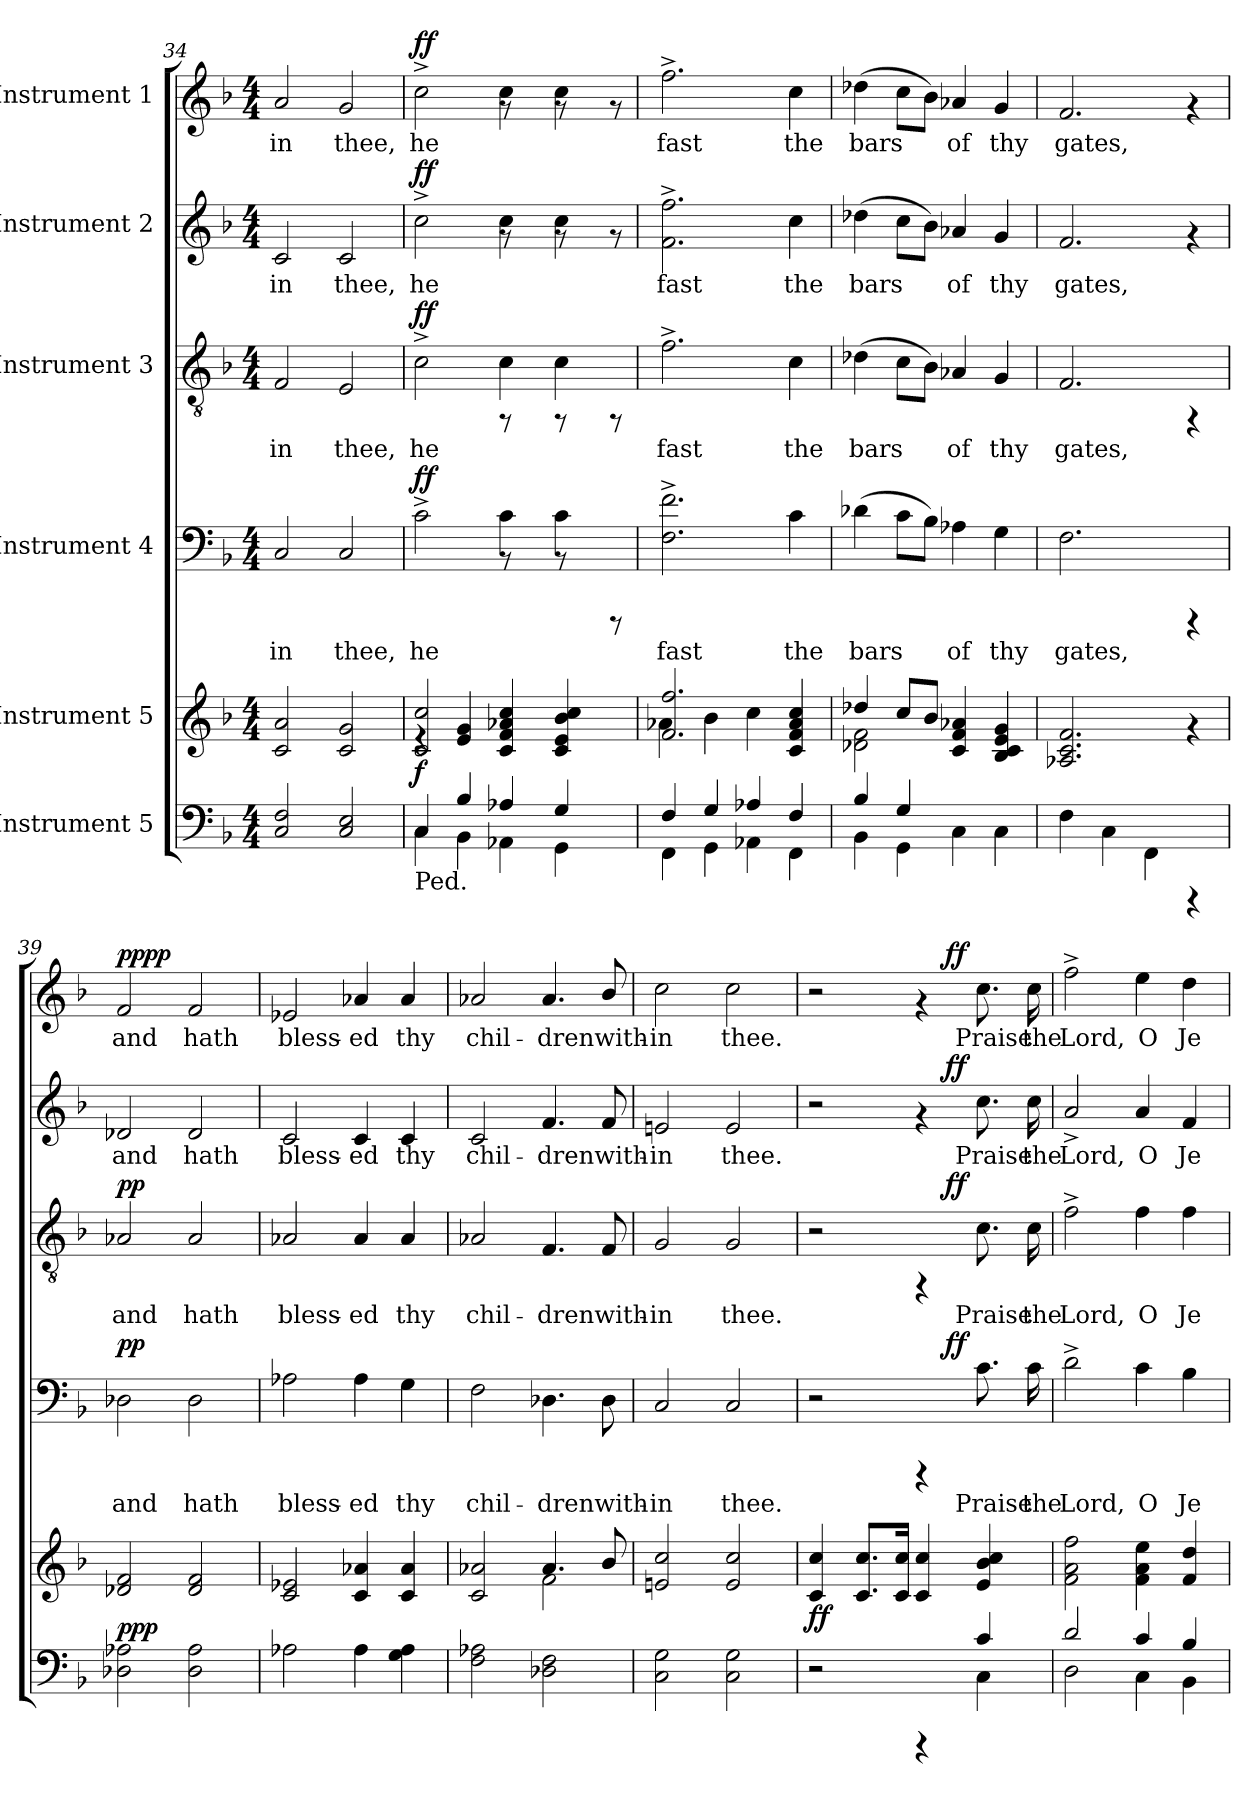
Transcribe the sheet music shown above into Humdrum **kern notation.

**kern	**dynam	**kern	**dynam	**kern	**text	**dynam	**kern	**text	**dynam	**kern	**text	**dynam	**kern	**text	**dynam
*part6	*part6	*part5	*part5	*part4	*part4	*part4	*part3	*part3	*part3	*part2	*part2	*part2	*part1	*part1	*part1
*staff6	*staff6	*staff5	*staff5	*staff4	*staff4	*staff4	*staff3	*staff3	*staff3	*staff2	*staff2	*staff2	*staff1	*staff1	*staff1
*I"Instrument 5	*	*I"Instrument 5	*	*I"Instrument 4	*	*	*I"Instrument 3	*	*	*I"Instrument 2	*	*	*I"Instrument 1	*	*
*clefF4	*	*clefG2	*	*clefF4	*	*	*clefGv2	*	*	*clefG2	*	*	*clefG2	*	*
*k[b-]	*	*k[b-]	*	*k[b-]	*	*	*k[b-]	*	*	*k[b-]	*	*	*k[b-]	*	*
*F:	*	*F:	*	*F:	*	*	*F:	*	*	*F:	*	*	*F:	*	*
*M4/4	*	*M4/4	*	*M4/4	*	*	*M4/4	*	*	*M4/4	*	*	*M4/4	*	*
=34	=34	=34	=34	=34	=34	=34	=34	=34	=34	=34	=34	=34	=34	=34	=34
!	!	!	!	!	!LO:LY:b:cj	!	!	!LO:LY:b:cj	!	!	!LO:LY:b:cj	!	!	!LO:LY:b:cj	!
2C/ 2F/	.	2c/ 2a/	.	2C/	-in	.	2F/	-in	.	2c/	-in	.	2a/	-in	.
!	!	!	!	!	!LO:LY:b:cj	!	!	!LO:LY:b:cj	!	!	!LO:LY:b:cj	!	!	!LO:LY:b:cj	!
2E/ 2C/	.	2c/ 2g/	.	2C/	thee,	.	2E/	thee,	.	2c/	thee,	.	2g/	thee,	.
=35	=35	=35	=35	=35	=35	=35	=35	=35	=35	=35	=35	=35	=35	=35	=35
*^	*	*^	*	*	*	*	*	*	*	*	*	*	*	*	*
!LO:TX:b:t=Ped.	!	!	!	!	!	!	!	!	!	!	!	!	!	!	!	!	!
!	!	!	!	!	!LO:DY:b	!	!LO:LY:b:cj	!LO:DY:a	!	!LO:LY:b:cj	!LO:DY:a	!	!LO:LY:b:cj	!LO:DY:a	!	!LO:LY:b:cj	!LO:DY:a
*	*	*	*	*	*	*^	*	*	*^	*	*	*^	*	*	*^	*	*
4C/	4C\	.	4re	2c/ 2cc/	f	2c^>\	2ryy	he	ff	2c^>\	2ryy	he	ff	2cc^>\	2ryy	he	ff	2cc^>\	2ryy	he	ff
4B-/	4BB-\	.	4g/ 4e/	.	.	.	.	.	.	.	.	.	.	.	.	.	.	.	.	.	.
4A-X/	4AA-X\	.	4cc/ 4a-X/ 4c/ 4f/	8ryy	.	4c\	8r	.	.	4c\	8rFF	.	.	4cc\	8rf	.	.	4cc\	8rf	.	.
.	.	.	.	2ryy	.	.	8ryy	.	.	.	8ryy	.	.	.	8ryy	.	.	.	8ryy	.	.
4G/	4GG\	.	4b-/ 4e/ 4c/ 4cc/	.	.	4c\	8r	.	.	4c\	8rFF	.	.	4cc\	8rf	.	.	4cc\	8rf	.	.
.	.	.	.	.	.	.	4ryy	.	.	.	4ryy	.	.	.	4ryy	.	.	.	4ryy	.	.
8ryy	8ryy	.	8ryy	.	.	8rCCC	.	.	.	8rFF	.	.	.	8rf	.	.	.	8rf	.	.	.
*	*	*	*	*	*	*v	*v	*	*	*	*	*	*	*v	*v	*	*	*v	*v	*	*
*	*	*	*	*	*	*	*	*	*v	*v	*	*	*	*	*	*	*	*
=36	=36	=36	=36	=36	=36	=36	=36	=36	=36	=36	=36	=36	=36	=36	=36	=36	=36
!	!	!	!	!	!	!	!LO:LY:b:cj	!	!	!LO:LY:b:cj	!	!	!LO:LY:b:cj	!	!	!LO:LY:b:cj	!
4F/	4FF\	.	2.ff/ 2.f/	4a-X\	.	2.f\^> 2.F\^>	fast	.	2.f^>\	fast	.	2.ff\^> 2.f\^>	fast	.	2.ff^>\	fast	.
4G/	4GG\	.	.	4b-\	.	.	.	.	.	.	.	.	.	.	.	.	.
4A-X/	4AA-X\	.	.	4cc\	.	.	.	.	.	.	.	.	.	.	.	.	.
!	!	!	!	!	!	!	!LO:LY:b:cj	!	!	!LO:LY:b:cj	!	!	!LO:LY:b:cj	!	!	!LO:LY:b:cj	!
4F/	4FF\	.	4cc/ 4a-/ 4f/ 4c/	4ryy	.	4c\	the	.	4c\	the	.	4cc\	the	.	4cc\	the	.
=37	=37	=37	=37	=37	=37	=37	=37	=37	=37	=37	=37	=37	=37	=37	=37	=37	=37
!	!	!	!	!	!	!	!LO:LY:b:cj	!	!	!LO:LY:b:cj	!	!	!LO:LY:b:cj	!	!	!LO:LY:b:cj	!
4B-/	4BB-\	.	4dd-X/	2d-X\ 2f\	.	(>4d-X\	bars	.	(>4d-X\	bars	.	(>4dd-X\	bars	.	(>4dd-X\	bars	.
!	!	!	!	!	!	!	!LO:LY:b:cj	!	!	!LO:LY:b:cj	!	!	!LO:LY:b:cj	!	!	!LO:LY:b:cj	!
4G/	4GG\	.	8cc/L	.	.	8c\L	.	.	8c\L	.	.	8cc\L	.	.	8cc\L	.	.
!	!	!	!	!	!	!	!LO:LY:b:cj	!	!	!LO:LY:b:cj	!	!	!LO:LY:b:cj	!	!	!LO:LY:b:cj	!
.	.	.	8b-/J	.	.	8B-\J)	.	.	8B-\J)	.	.	8b-\J)	.	.	8b-\J)	.	.
!	!	!	!	!	!	!	!LO:LY:b:cj	!	!	!LO:LY:b:cj	!	!	!LO:LY:b:cj	!	!	!LO:LY:b:cj	!
2ryy	4C\	.	4a-X/ 4f/ 4c/	2ryy	.	4A-X\	of	.	4A-X/	of	.	4a-X/	of	.	4a-X/	of	.
!	!	!	!	!	!	!	!LO:LY:b:cj	!	!	!LO:LY:b:cj	!	!	!LO:LY:b:cj	!	!	!LO:LY:b:cj	!
.	4C\	.	4g/ 4e/ 4B-/ 4c/	.	.	4G\	thy	.	4G/	thy	.	4g/	thy	.	4g/	thy	.
*	*	*	*v	*v	*	*	*	*	*	*	*	*	*	*	*	*	*
!!LO:LB:g=z
=38	=38	=38	=38	=38	=38	=38	=38	=38	=38	=38	=38	=38	=38	=38	=38	=38
!	!	!	!	!	!	!LO:LY:b:cj	!	!	!LO:LY:b:cj	!	!	!LO:LY:b:cj	!	!	!LO:LY:b:cj	!
*v	*v	*	*	*	*	*	*	*	*	*	*	*	*	*	*	*
4F\	.	2.f/ 2.A-X/ 2.c/	.	2.F\	gates,	.	2.F/	gates,	.	2.f/	gates,	.	2.f/	gates,	.
4C\	.	.	.	.	.	.	.	.	.	.	.	.	.	.	.
4FF\	.	.	.	.	.	.	.	.	.	.	.	.	.	.	.
4rCCC	.	4rf	.	4rCCC	.	.	4rFF	.	.	4rf	.	.	4rf	.	.
=39	=39	=39	=39	=39	=39	=39	=39	=39	=39	=39	=39	=39	=39	=39	=39
!	!LO:DY:a	!	!	!	!LO:LY:b:cj	!LO:DY:a	!	!LO:LY:b:cj	!LO:DY:a	!	!LO:LY:b:cj	!	!	!LO:LY:b:cj	!LO:DY:a
!	!	!	!	!	!	!	!	!	!	!	!	!	!	!	!LO:DY:n=1:b
2D-X\ 2A-X\	ppp	2d-X/ 2f/	.	2D-X\	and	pp	2A-X/	and	pp	2d-X/	and	.	2f/	and	pp pp
!	!	!	!	!	!LO:LY:b:cj	!	!	!LO:LY:b:cj	!	!	!LO:LY:b:cj	!	!	!LO:LY:b:cj	!
2A-\ 2D-\	.	2f/ 2d-/	.	2D-\	hath	.	2A-/	hath	.	2d-/	hath	.	2f/	hath	.
=40	=40	=40	=40	=40	=40	=40	=40	=40	=40	=40	=40	=40	=40	=40	=40
!	!	!	!	!	!LO:LY:b:cj	!	!	!LO:LY:b:cj	!	!	!LO:LY:b:cj	!	!	!LO:LY:b:cj	!
2A-X\	.	2c/ 2e-X/	.	2A-X\	bless-	.	2A-X/	bless-	.	2c/	bless-	.	2e-X/	bless-	.
!	!	!	!	!	!LO:LY:b:cj	!	!	!LO:LY:b:cj	!	!	!LO:LY:b:cj	!	!	!LO:LY:b:cj	!
4A-\	.	4c/ 4a-X/	.	4A-\	-ed	.	4A-/	-ed	.	4c/	-ed	.	4a-X/	-ed	.
!	!	!	!	!	!LO:LY:b:cj	!	!	!LO:LY:b:cj	!	!	!LO:LY:b:cj	!	!	!LO:LY:b:cj	!
4G\ 4A-\	.	4a-/ 4c/	.	4G\	thy	.	4A-/	thy	.	4c/	thy	.	4a-/	thy	.
=41	=41	=41	=41	=41	=41	=41	=41	=41	=41	=41	=41	=41	=41	=41	=41
*	*	*^	*	*	*	*	*	*	*	*	*	*	*	*	*
!	!	!	!	!	!	!LO:LY:b:cj	!	!	!LO:LY:b:cj	!	!	!LO:LY:b:cj	!	!	!LO:LY:b:cj	!
2A-X\ 2F\	.	2c/ 2a-X/	2ryy	.	2F\	chil-	.	2A-X/	chil-	.	2c/	chil-	.	2a-X/	chil-	.
!	!	!	!	!	!	!LO:LY:b:cj	!	!	!LO:LY:b:cj	!	!	!LO:LY:b:cj	!	!	!LO:LY:b:cj	!
2D-X\ 2F\	.	4.a-/	2f\	.	4.D-X\	-dren	.	4.F/	-dren	.	4.f/	-dren	.	4.a-/	-dren	.
!	!	!	!	!	!	!LO:LY:b:cj	!	!	!LO:LY:b:cj	!	!	!LO:LY:b:cj	!	!	!LO:LY:b:cj	!
.	.	8b-/	.	.	8D-\	with-	.	8F/	with-	.	8f/	with-	.	8b-/	with-	.
*	*	*v	*v	*	*	*	*	*	*	*	*	*	*	*	*	*
=42	=42	=42	=42	=42	=42	=42	=42	=42	=42	=42	=42	=42	=42	=42	=42
!	!	!	!	!	!LO:LY:b:cj	!	!	!LO:LY:b:cj	!	!	!LO:LY:b:cj	!	!	!LO:LY:b:cj	!
2C\ 2G\	.	2en/ 2cc/	.	2C/	-in	.	2G/	-in	.	2en/	-in	.	2cc\	-in	.
!	!	!	!	!	!LO:LY:b:cj	!	!	!LO:LY:b:cj	!	!	!LO:LY:b:cj	!	!	!LO:LY:b:cj	!
2G\ 2C\	.	2e/ 2cc/	.	2C/	thee.	.	2G/	thee.	.	2e/	thee.	.	2cc\	thee.	.
!!LO:PB:g=z
=43	=43	=43	=43	=43	=43	=43	=43	=43	=43	=43	=43	=43	=43	=43	=43
*^	*	*	*	*	*	*	*	*	*	*	*	*	*	*	*
!	!	!	!	!LO:DY:b	!	!	!	!	!	!	!	!	!	!	!	!
*	*	*	*	*	*^	*	*	*^	*	*	*^	*	*	*^	*	*
2r	2.ryy	.	4cc/ 4c/	ff	2r	2ryy	.	.	2r	2ryy	.	.	2r	2ryy	.	.	2r	2ryy	.	.
.	.	.	8.c/ 8.cc/L	.	.	.	.	.	.	.	.	.	.	.	.	.	.	.	.	.
.	.	.	16c/ 16cc/J	.	.	.	.	.	.	.	.	.	.	.	.	.	.	.	.	.
4rCCC	.	.	4cc/ 4c/	.	4rCCC	8ryy	.	.	4rFF	8ryy	.	.	4rf	8ryy	.	.	4rf	8ryy	.	.
!	!	!	!	!	!	!	!	!LO:DY:a	!	!	!	!LO:DY:a	!	!	!	!LO:DY:a	!	!	!	!LO:DY:a
.	.	.	.	.	.	4.ryy	.	ff	.	4.ryy	.	ff	.	4.ryy	.	ff	.	4.ryy	.	ff
!	!	!	!	!	!	!	!LO:LY:b:cj	!	!	!	!LO:LY:b:cj	!	!	!	!LO:LY:b:cj	!	!	!	!LO:LY:b:cj	!
4c/	4C\	.	4b-/ 4e/ 4cc/	.	8.c\	.	Praise	.	8.c\	.	Praise	.	8.cc\	.	Praise	.	8.cc\	.	Praise	.
!	!	!	!	!	!	!	!LO:LY:b:cj	!	!	!	!LO:LY:b:cj	!	!	!	!LO:LY:b:cj	!	!	!	!LO:LY:b:cj	!
.	.	.	.	.	16c\	.	the	.	16c\	.	the	.	16cc\	.	the	.	16cc\	.	the	.
=44	=44	=44	=44	=44	=44	=44	=44	=44	=44	=44	=44	=44	=44	=44	=44	=44	=44	=44	=44	=44
!	!	!	!	!	!	!	!LO:LY:b:cj	!	!	!	!LO:LY:b:cj	!	!	!	!LO:LY:b:cj	!	!	!	!LO:LY:b:cj	!
*	*	*	*	*	*v	*v	*	*	*	*	*	*	*v	*v	*	*	*v	*v	*	*
*	*	*	*	*	*	*	*	*v	*v	*	*	*	*	*	*	*	*
2d/	2D\	.	2ff\ 2a\ 2f\	.	2d^>\	Lord,	.	2f^>\	Lord,	.	2a^</	Lord,	.	2ff^>\	Lord,	.
!	!	!	!	!	!	!LO:LY:b:cj	!	!	!LO:LY:b:cj	!	!	!LO:LY:b:cj	!	!	!LO:LY:b:cj	!
4c/	4C\	.	4ee\ 4f\ 4a\	.	4c\	O	.	4f\	O	.	4a/	O	.	4ee\	O	.
!	!	!	!	!	!	!LO:LY:b:cj	!	!	!LO:LY:b:cj	!	!	!LO:LY:b:cj	!	!	!LO:LY:b:cj	!
4B-/	4BB-\	.	4dd/ 4f/	.	4B-\	Je-	.	4f\	Je-	.	4f/	Je-	.	4dd\	Je-	.
*v	*v	*	*	*	*	*	*	*	*	*	*	*	*	*	*	*
=	=	=	=	=	=	=	=	=	=	=	=	=	=	=	=
*-	*-	*-	*-	*-	*-	*-	*-	*-	*-	*-	*-	*-	*-	*-	*-
